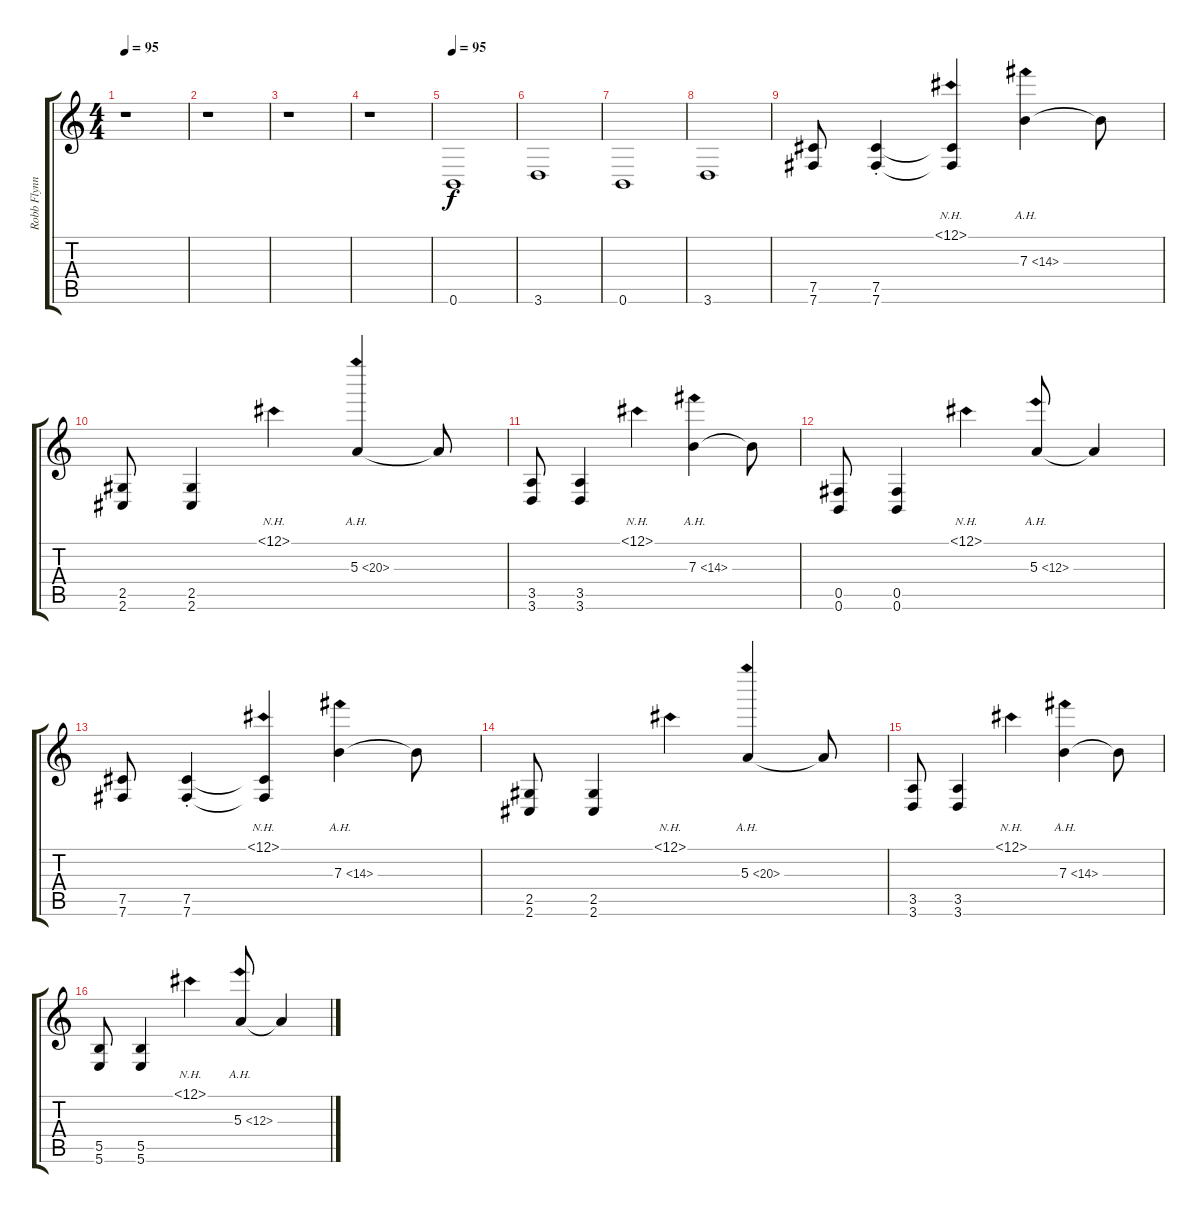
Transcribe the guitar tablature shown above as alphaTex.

\track ("Robb Flynn" "Robb Flynn") {instrument distortionguitar}
\staff {score tabs}
\tuning (Db4 Ab3 E3 B2 Gb2 B1) {hide}
\ts (4 4)
\tempo 95
\clef g2
\ks c
r.1{dy f} |
r.1 |
r.1 |
r.1 |
\tempo 95
0.6.1 |
3.6.1 |
0.6.1 |
3.6.1 |
(7.5 7.6).8 (7.5{st} 7.6{st}).4 (12.1{nh} 7.5{t} 7.6{t}).4 7.3{ah 7}.4 7.3{t}.8 |
(2.5 2.6).8 (2.5 2.6).4 12.1{nh}.4 5.3{ah 15}.4 5.3{t}.8 |
(3.5 3.6).8 (3.5 3.6).4 12.1{nh}.4 7.3{ah 7}.4 7.3{t}.8 |
(0.5 0.6).8 (0.5 0.6).4 12.1{nh}.4 5.3{ah 7}.8 5.3{t}.4 |
(7.5 7.6).8 (7.5{st} 7.6{st}).4 (12.1{nh} 7.5{t} 7.6{t}).4 7.3{ah 7}.4 7.3{t}.8 |
(2.5 2.6).8 (2.5 2.6).4 12.1{nh}.4 5.3{ah 15}.4 5.3{t}.8 |
(3.5 3.6).8 (3.5 3.6).4 12.1{nh}.4 7.3{ah 7}.4 7.3{t}.8 |
(5.5 5.6).8 (5.5 5.6).4 12.1{nh}.4 5.3{ah 7}.8 5.3{t}.4
